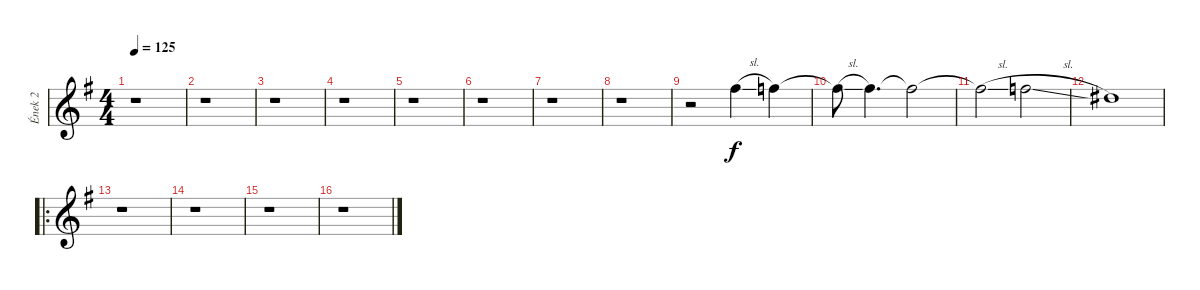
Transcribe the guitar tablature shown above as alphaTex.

\track ("Ének 2" "Ének 2") {instrument tenorsax}
\staff {score}
\tuning (E4 B3 G3 D3 A2 E2) {hide}
\ts (4 4)
\tempo 125
\clef g2
\ks g
r.1{dy f} |
r.1 |
r.1 |
r.1 |
r.1 |
r.1 |
r.1 |
r.1 |
r.2{volume 13} 14.1{sl}.4 13.1.4 |
13.1{sl t}.8 14.1.4{d} 14.1{t}.2 |
14.1{sl t}.2 13.1{sl}.2 |
11.1.1 |
\ro
r.1 |
r.1 |
r.1 |
r.1
